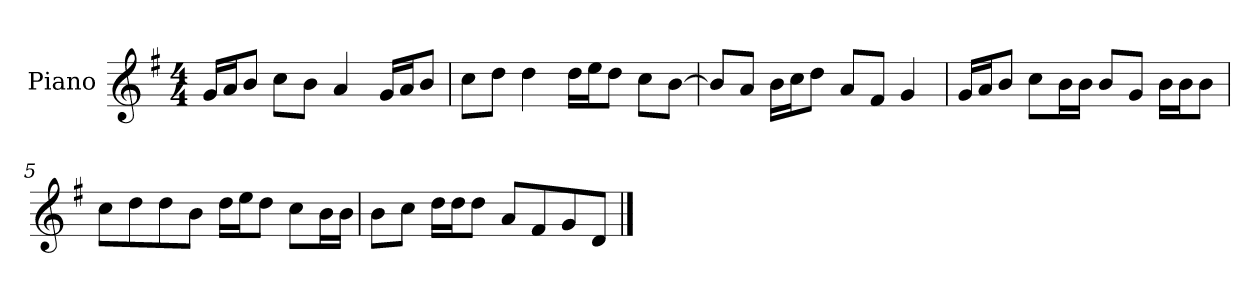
**kern
*part1
*staff1
*I"Piano
*I'P-no
*clefG2
*k[f#]
*M4/4
*MM90
=1
16g/LL
16a/J
8b/J
8cc\L
8b\J
4a/
16g/LL
16a/J
8b/J
=2
8cc\L
8dd\J
4dd\
16dd\LL
16ee\J
8dd\J
8cc\L
[8b\J
=3
8b/L]
8a/J
16b\LL
16cc\J
8dd\J
8a/L
8f#/J
4g/
=4
16g/LL
16a/J
8b/J
8cc\L
16b\L
16b\JJ
8b/L
8g/J
16b\LL
16b\J
8b\J
!!LO:LB:g=z
=5
8cc\L
8dd\
8dd\
8b\J
16dd\LL
16ee\J
8dd\J
8cc\L
16b\L
16b\JJ
=6
8b\L
8cc\J
16dd\LL
16dd\J
8dd\J
8a/L
8f#/
8g/
8d/J
==
*-
